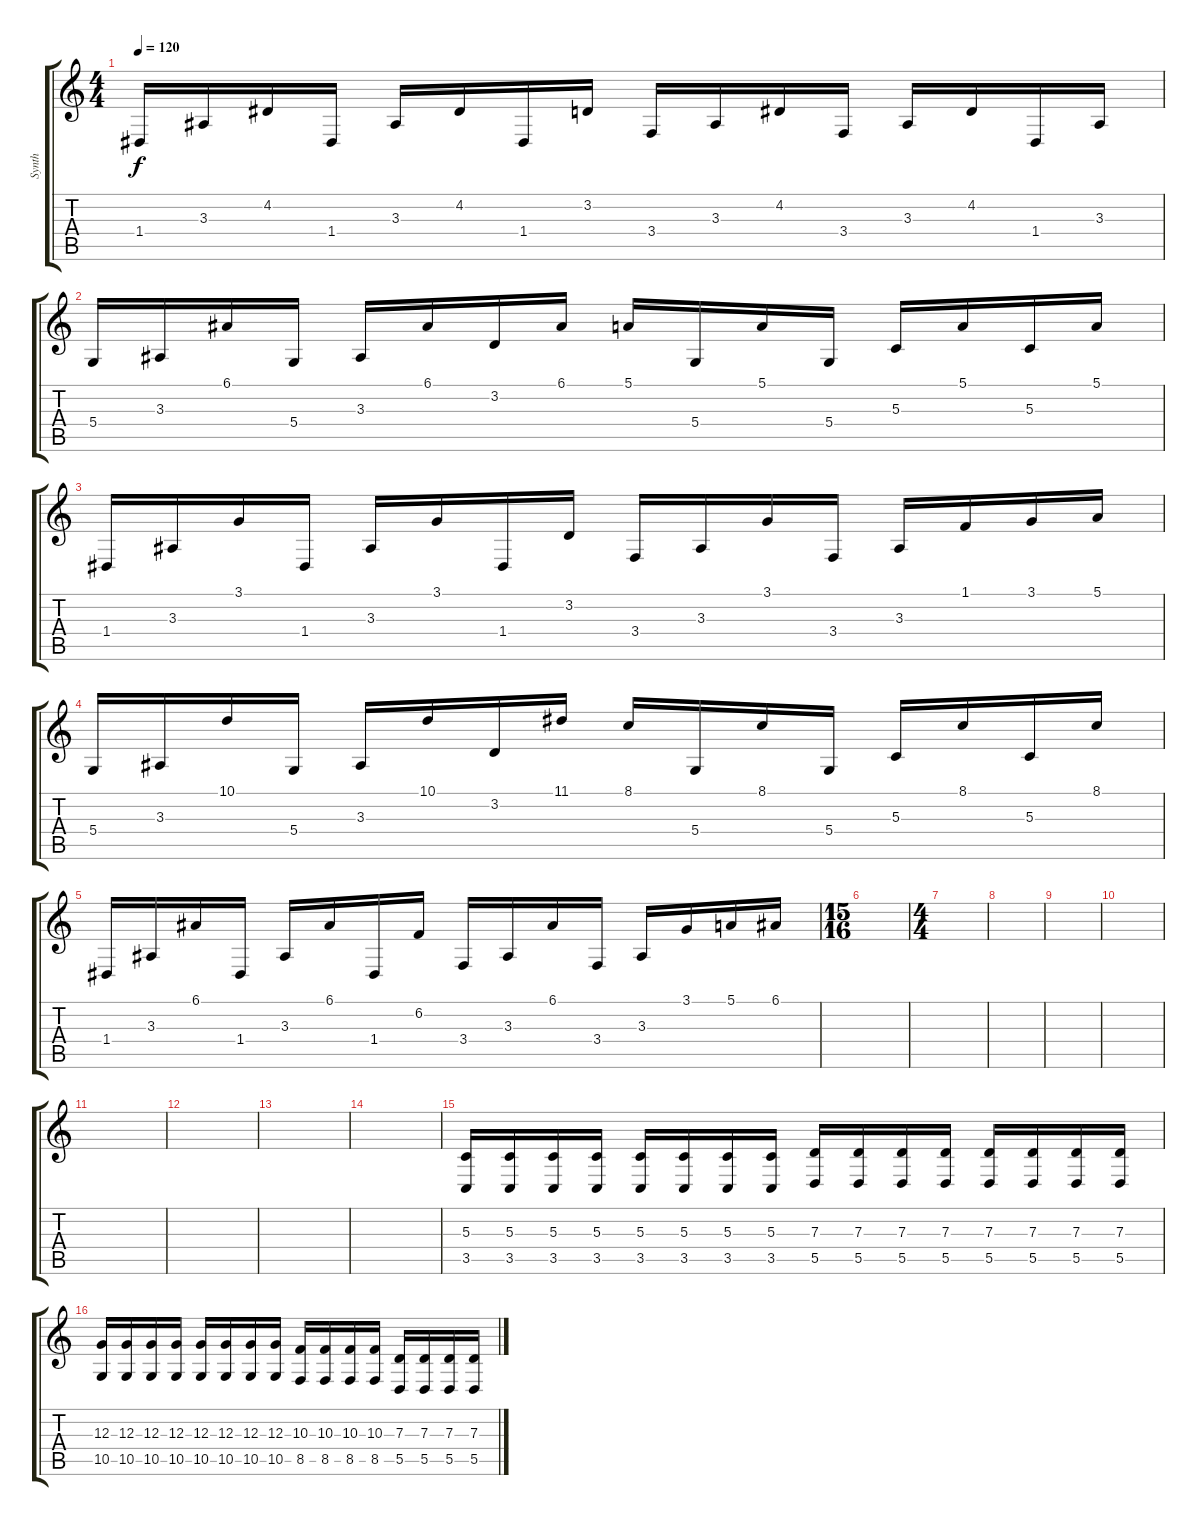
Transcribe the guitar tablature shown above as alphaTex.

\track ("Synth" "Synth") {instrument lead2sawtooth}
\staff {score tabs}
\tuning (E4 B3 G3 D3 A2 D2) {hide}
\ts (4 4)
\tempo 120
\clef g2
\ks c
1.4.16{dy f} 3.3.16 4.2.16 1.4.16 3.3.16 4.2.16 1.4.16 3.2.16 3.4.16 3.3.16 4.2.16 3.4.16 3.3.16 4.2.16 1.4.16 3.3.16 |
5.4.16 3.3.16 6.1.16 5.4.16 3.3.16 6.1.16 3.2.16 6.1.16 5.1.16 5.4.16 5.1.16 5.4.16 5.3.16 5.1.16 5.3.16 5.1.16 |
1.4.16 3.3.16 3.1.16 1.4.16 3.3.16 3.1.16 1.4.16 3.2.16 3.4.16 3.3.16 3.1.16 3.4.16 3.3.16 1.1.16 3.1.16 5.1.16 |
5.4.16 3.3.16 10.1.16 5.4.16 3.3.16 10.1.16 3.2.16 11.1.16 8.1.16 5.4.16 8.1.16 5.4.16 5.3.16 8.1.16 5.3.16 8.1.16 |
1.4.16 3.3.16 6.1.16 1.4.16 3.3.16 6.1.16 1.4.16 6.2.16 3.4.16 3.3.16 6.1.16 3.4.16 3.3.16 3.1.16 5.1.16 6.1.16 |
\ts (15 16)
|
\ts (4 4)
|
|
|
|
|
|
|
|
(5.3 3.5).16{volume 8} (5.3 3.5).16 (5.3 3.5).16 (5.3 3.5).16 (5.3 3.5).16 (5.3 3.5).16 (5.3 3.5).16 (5.3 3.5).16 (7.3 5.5).16 (7.3 5.5).16 (7.3 5.5).16 (7.3 5.5).16 (7.3 5.5).16 (7.3 5.5).16 (7.3 5.5).16 (7.3 5.5).16 |
(12.3 10.5).16 (12.3 10.5).16 (12.3 10.5).16 (12.3 10.5).16 (12.3 10.5).16 (12.3 10.5).16 (12.3 10.5).16 (12.3 10.5).16 (10.3 8.5).16 (10.3 8.5).16 (10.3 8.5).16 (10.3 8.5).16 (7.3 5.5).16 (7.3 5.5).16 (7.3 5.5).16 (7.3 5.5).16
